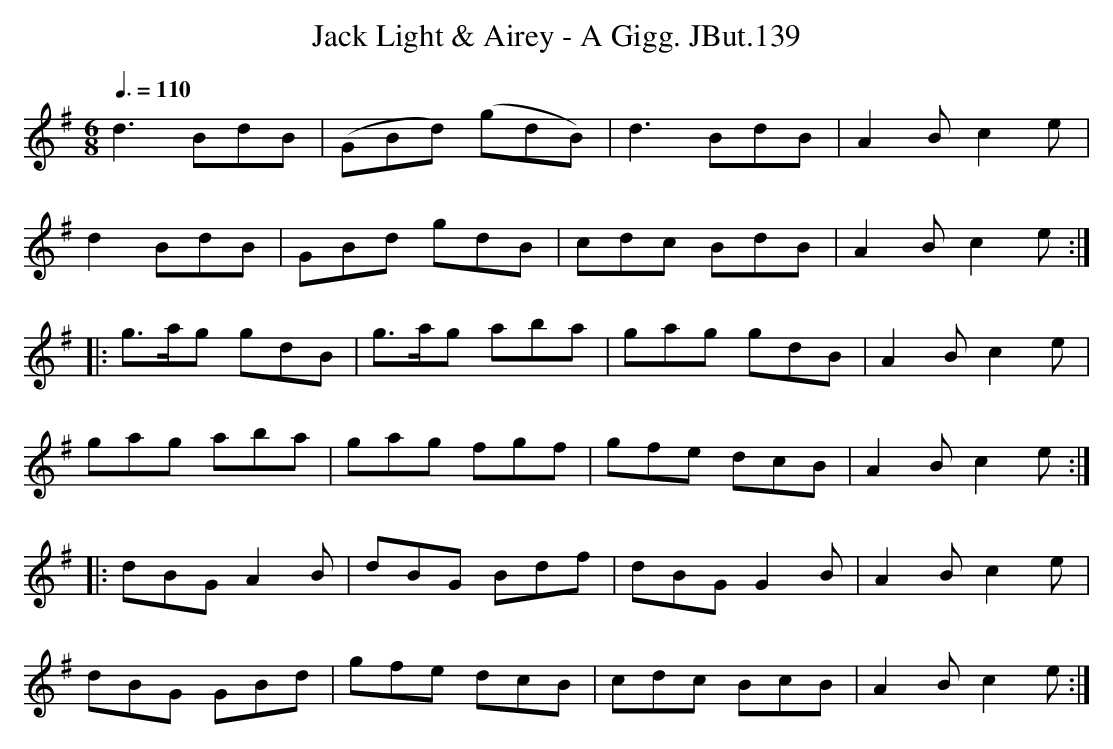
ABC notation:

X:1
T:Jack Light & Airey - A Gigg. JBut.139
M:6/8
L:1/8
Q:3/8=110
K:Em
d3 BdB|(GBd) (gdB)|d3 BdB| A2B c2e|
d2 BdB|GBd gdB|cdc BdB|A2B c2e:|
|:g>ag gdB|g>ag aba|gag gdB|A2B c2e|
gag aba|gag fgf|gfe dcB|A2B c2e:|
|:dBG A2B|dBG Bdf|dBG G2B|A2B c2e|
dBG GBd|gfe dcB|cdc BcB|A2B c2e:|
